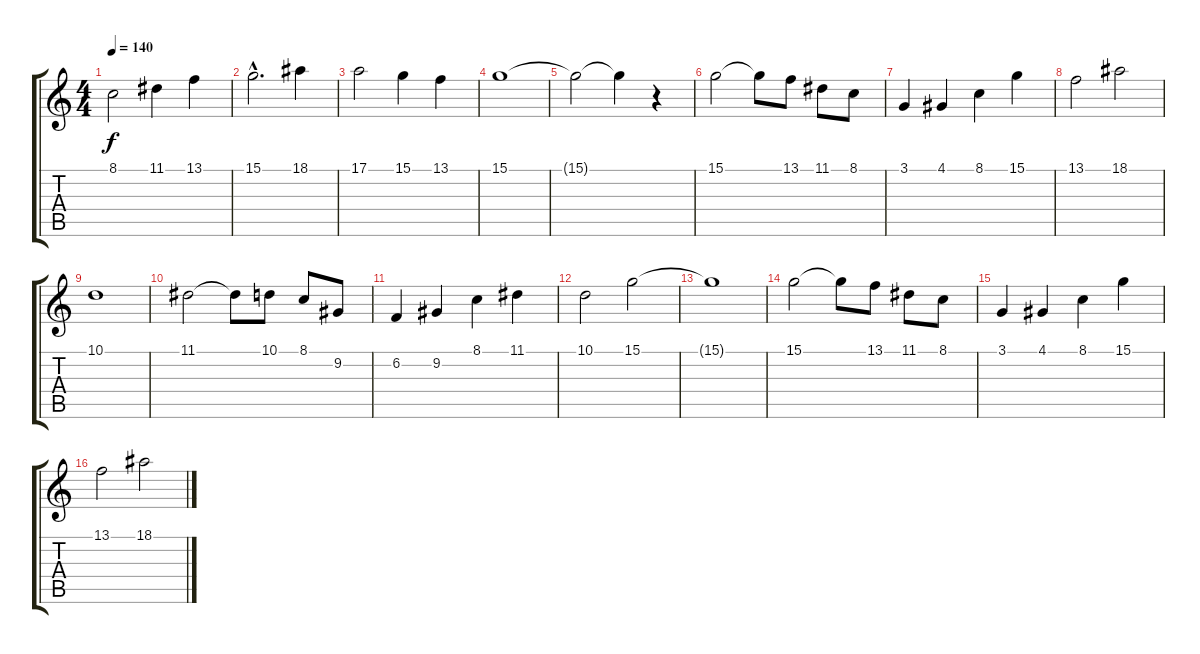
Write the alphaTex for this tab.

\track "" {instrument trumpet}
\staff {score tabs}
\tuning (E4 B3 G3 D3 A2 E2) {hide}
\ts (4 4)
\tempo 140
\clef g2
\ks c
8.1.2{dy f} 11.1.4 13.1.4 |
15.1{hac}.2{d} 18.1.4 |
17.1.2 15.1.4 13.1.4 |
15.1.1 |
15.1{t}.2 15.1{t}.4 r.4 |
15.1.2 15.1{t}.8 13.1.8 11.1.8 8.1.8 |
3.1.4 4.1.4 8.1.4 15.1.4 |
13.1.2 18.1.2 |
10.1.1 |
11.1.2 11.1{t}.8 10.1.8 8.1.8 9.2.8 |
6.2.4 9.2.4 8.1.4 11.1.4 |
10.1.2 15.1.2 |
15.1{t}.1 |
15.1.2 15.1{t}.8 13.1.8 11.1.8 8.1.8 |
3.1.4 4.1.4 8.1.4 15.1.4 |
13.1.2 18.1.2
